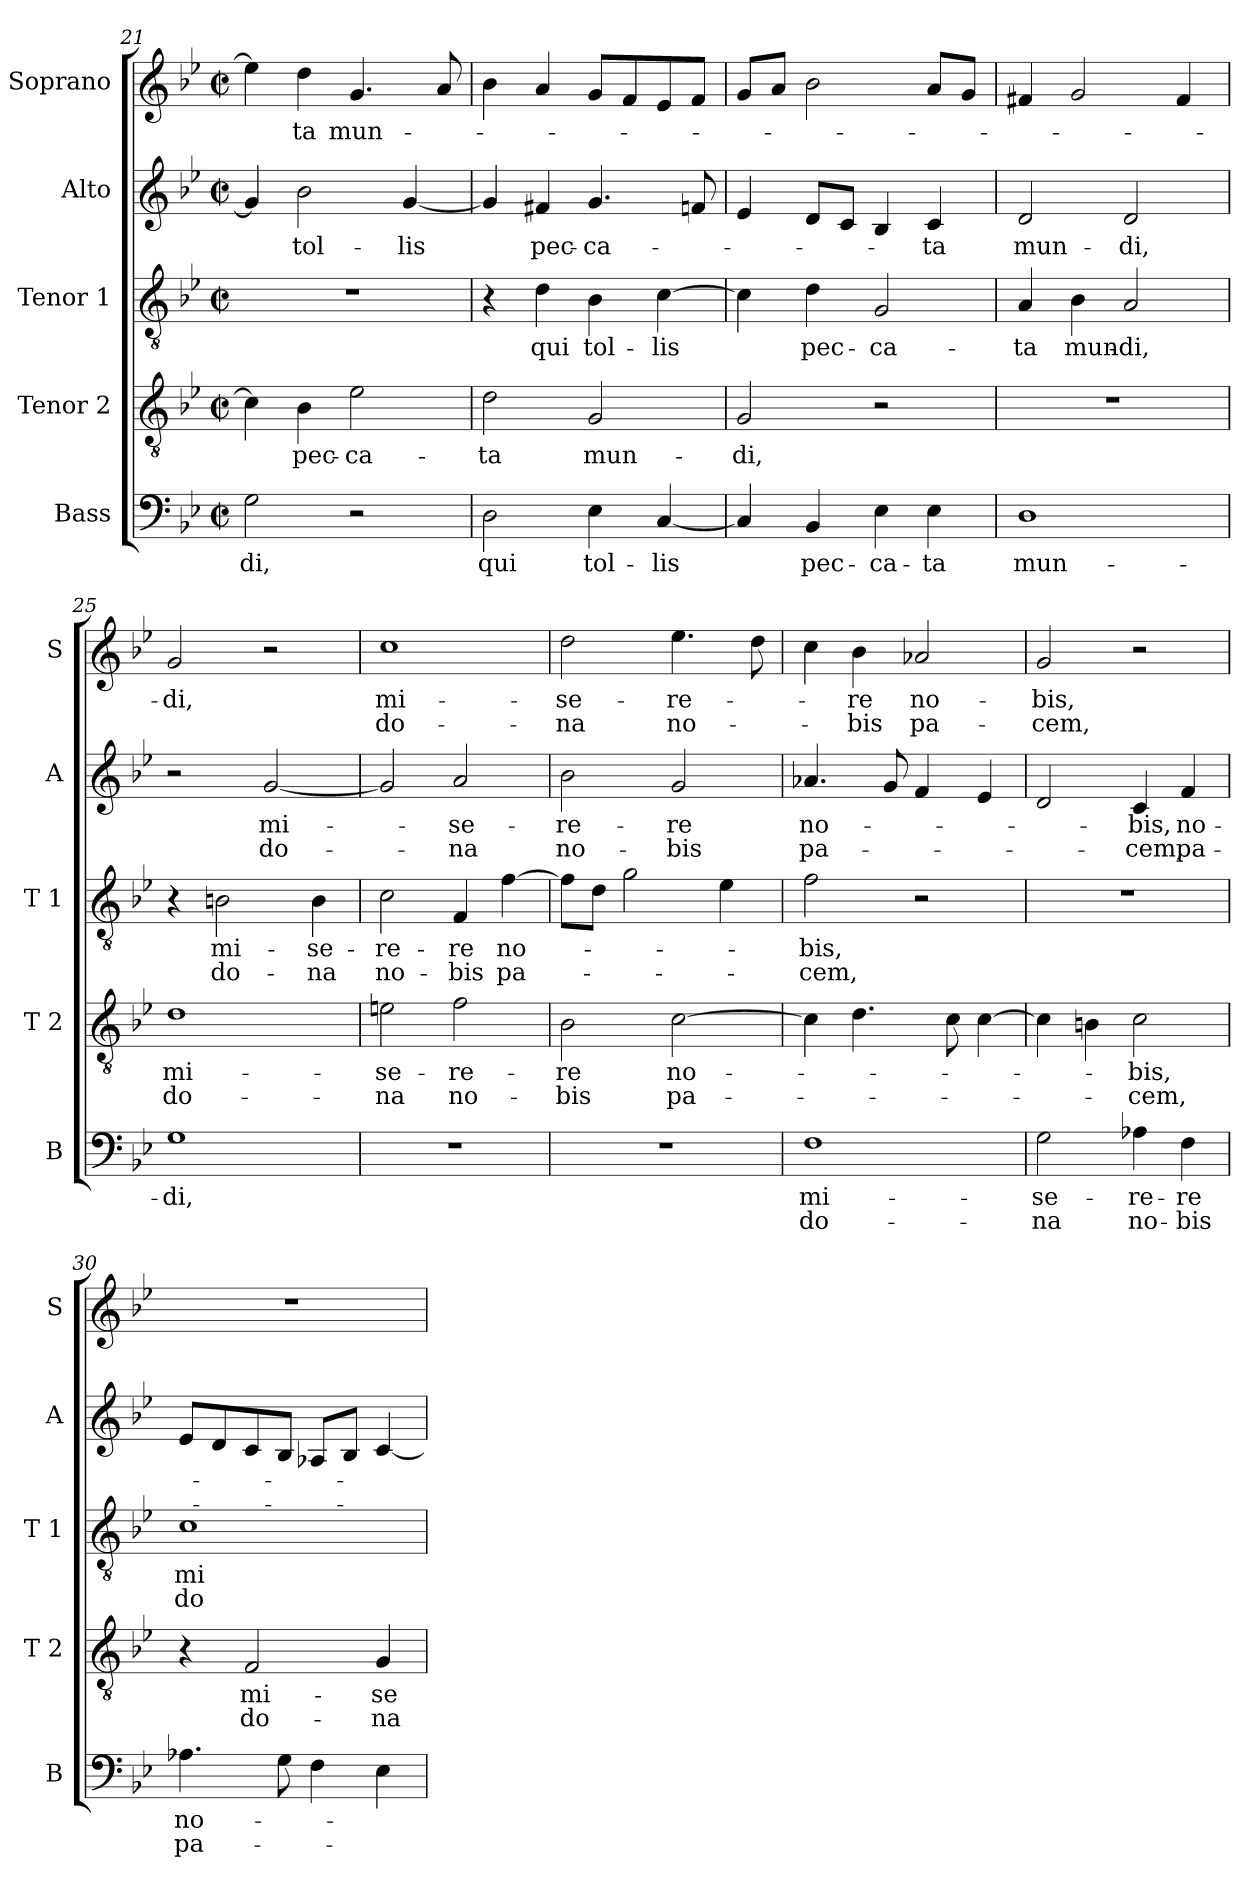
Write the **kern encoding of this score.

**kern	**text	**text	**kern	**text	**text	**kern	**text	**text	**kern	**text	**text	**kern	**text	**text
*part5	*part5	*part5	*part4	*part4	*part4	*part3	*part3	*part3	*part2	*part2	*part2	*part1	*part1	*part1
*staff5	*staff5	*staff5	*staff4	*staff4	*staff4	*staff3	*staff3	*staff3	*staff2	*staff2	*staff2	*staff1	*staff1	*staff1
*I"Bass	*	*	*I"Tenor 2	*	*	*I"Tenor 1	*	*	*I"Alto	*	*	*I"Soprano	*	*
*I'B	*	*	*I'T 2	*	*	*I'T 1	*	*	*I'A	*	*	*I'S	*	*
!!LO:LB:g=z
*clefF4	*	*	*clefGv2	*	*	*clefGv2	*	*	*clefG2	*	*	*clefG2	*	*
*k[b-e-]	*	*	*k[b-e-]	*	*	*k[b-e-]	*	*	*k[b-e-]	*	*	*k[b-e-]	*	*
*g:	*	*	*g:	*	*	*g:	*	*	*g:	*	*	*g:	*	*
*M2/2	*	*	*M2/2	*	*	*M2/2	*	*	*M2/2	*	*	*M2/2	*	*
*met(c|)	*	*	*met(c|)	*	*	*met(c|)	*	*	*met(c|)	*	*	*met(c|)	*	*
=21	=21	=21	=21	=21	=21	=21	=21	=21	=21	=21	=21	=21	=21	=21
2G\	-di,	.	4c\]	.	.	1r	.	.	4g/]	.	.	4ee-\]	.	.
.	.	.	4B-\	pec-	.	.	.	.	2b-\	tol-	.	4dd\	-ta	.
2r	.	.	2e-\	-ca-	.	.	.	.	.	.	.	4.g/	mun-	.
.	.	.	.	.	.	.	.	.	[4g/	-lis	.	.	.	.
.	.	.	.	.	.	.	.	.	.	.	.	8a/	.	.
=22	=22	=22	=22	=22	=22	=22	=22	=22	=22	=22	=22	=22	=22	=22
2D\	qui	.	2d\	-ta	.	4r	.	.	4g/]	.	.	4b-\	.	.
.	.	.	.	.	.	4d\	qui	.	4f#X/	pec-	.	4a/	.	.
4E-\	tol-	.	2G/	mun-	.	4B-\	tol-	.	4.g/	-ca-	.	8g/L	.	.
.	.	.	.	.	.	.	.	.	.	.	.	8f/	.	.
[4C/	-lis	.	.	.	.	[4c\	-lis	.	.	.	.	8e-/	.	.
.	.	.	.	.	.	.	.	.	8fn/	.	.	8f/J	.	.
=23	=23	=23	=23	=23	=23	=23	=23	=23	=23	=23	=23	=23	=23	=23
4C/]	.	.	2G/	-di,	.	4c\]	.	.	4e-/	.	.	8g/L	.	.
.	.	.	.	.	.	.	.	.	.	.	.	8a/J	.	.
4BB-/	pec-	.	.	.	.	4d\	pec-	.	8d/L	.	.	2b-\	.	.
.	.	.	.	.	.	.	.	.	8c/J	.	.	.	.	.
4E-\	-ca-	.	2r	.	.	2G/	-ca-	.	4B-/	.	.	.	.	.
4E-\	-ta	.	.	.	.	.	.	.	4c/	-ta	.	8a/L	.	.
.	.	.	.	.	.	.	.	.	.	.	.	8g/J	.	.
=24	=24	=24	=24	=24	=24	=24	=24	=24	=24	=24	=24	=24	=24	=24
1D	mun-	.	1r	.	.	4A/	-ta	.	2d/	mun-	.	4f#X/	.	.
.	.	.	.	.	.	4B-\	mun-	.	.	.	.	2g/	.	.
.	.	.	.	.	.	2A/	-di,	.	2d/	-di,	.	.	.	.
.	.	.	.	.	.	.	.	.	.	.	.	4f#/	.	.
=25	=25	=25	=25	=25	=25	=25	=25	=25	=25	=25	=25	=25	=25	=25
1G	-di,	.	1d	mi-	do-	4r	.	.	2r	.	.	2g/	-di,	.
.	.	.	.	.	.	2Bn\	mi-	do-	.	.	.	.	.	.
.	.	.	.	.	.	.	.	.	[2g/	mi-	do-	2r	.	.
.	.	.	.	.	.	4B\	-se-	-na	.	.	.	.	.	.
!!LO:PB:g=z
=26	=26	=26	=26	=26	=26	=26	=26	=26	=26	=26	=26	=26	=26	=26
1r	.	.	2en\	-se-	-na	2c\	-re-	no-	2g/]	.	.	1cc	mi-	do-
.	.	.	2f\	-re-	no-	4F/	-re	-bis	2a/	-se-	-na	.	.	.
.	.	.	.	.	.	[4f\	no-	pa-	.	.	.	.	.	.
=27	=27	=27	=27	=27	=27	=27	=27	=27	=27	=27	=27	=27	=27	=27
1r	.	.	2B-\	-re	-bis	8f\L]	.	.	2b-\	-re-	no-	2dd\	-se-	-na
.	.	.	.	.	.	8d\J	.	.	.	.	.	.	.	.
.	.	.	.	.	.	2g\	.	.	.	.	.	.	.	.
.	.	.	[2c\	no-	pa-	.	.	.	2g/	-re	-bis	4.ee-\	-re-	no-
.	.	.	.	.	.	4e-\	.	.	.	.	.	.	.	.
.	.	.	.	.	.	.	.	.	.	.	.	8dd\	.	.
=28	=28	=28	=28	=28	=28	=28	=28	=28	=28	=28	=28	=28	=28	=28
1F	mi-	do-	4c\]	.	.	2f\	-bis,	-cem,	4.a-X/	no-	pa-	4cc\	.	.
.	.	.	4.d\	.	.	.	.	.	.	.	.	4b-\	-re	-bis
.	.	.	.	.	.	.	.	.	8g/	.	.	.	.	.
.	.	.	.	.	.	2r	.	.	4f/	.	.	2a-X/	no-	pa-
.	.	.	8c\	.	.	.	.	.	.	.	.	.	.	.
.	.	.	[4c\	.	.	.	.	.	4e-/	.	.	.	.	.
=29	=29	=29	=29	=29	=29	=29	=29	=29	=29	=29	=29	=29	=29	=29
2G\	-se-	-na	4c\]	.	.	1r	.	.	2d/	.	.	2g/	-bis,	-cem,
.	.	.	4Bn\	.	.	.	.	.	.	.	.	.	.	.
4A-X\	-re-	no-	2c\	-bis,	-cem,	.	.	.	4c/	-bis,	-cem,	2r	.	.
4F\	-re	-bis	.	.	.	.	.	.	4f/	no-	pa-	.	.	.
=30	=30	=30	=30	=30	=30	=30	=30	=30	=30	=30	=30	=30	=30	=30
4.A-X\	no-	pa-	4r	.	.	1c	mi-	do-	8e-/L	.	.	1r	.	.
.	.	.	.	.	.	.	.	.	8d/	.	.	.	.	.
.	.	.	2F/	mi-	do-	.	.	.	8c/	.	.	.	.	.
8G\	.	.	.	.	.	.	.	.	8B-/J	.	.	.	.	.
4F\	.	.	.	.	.	.	.	.	8A-X/L	.	.	.	.	.
.	.	.	.	.	.	.	.	.	8B-/J	.	.	.	.	.
4E-\	.	.	4G/	-se-	-na	.	.	.	[4c/	.	.	.	.	.
=	=	=	=	=	=	=	=	=	=	=	=	=	=	=
*-	*-	*-	*-	*-	*-	*-	*-	*-	*-	*-	*-	*-	*-	*-
